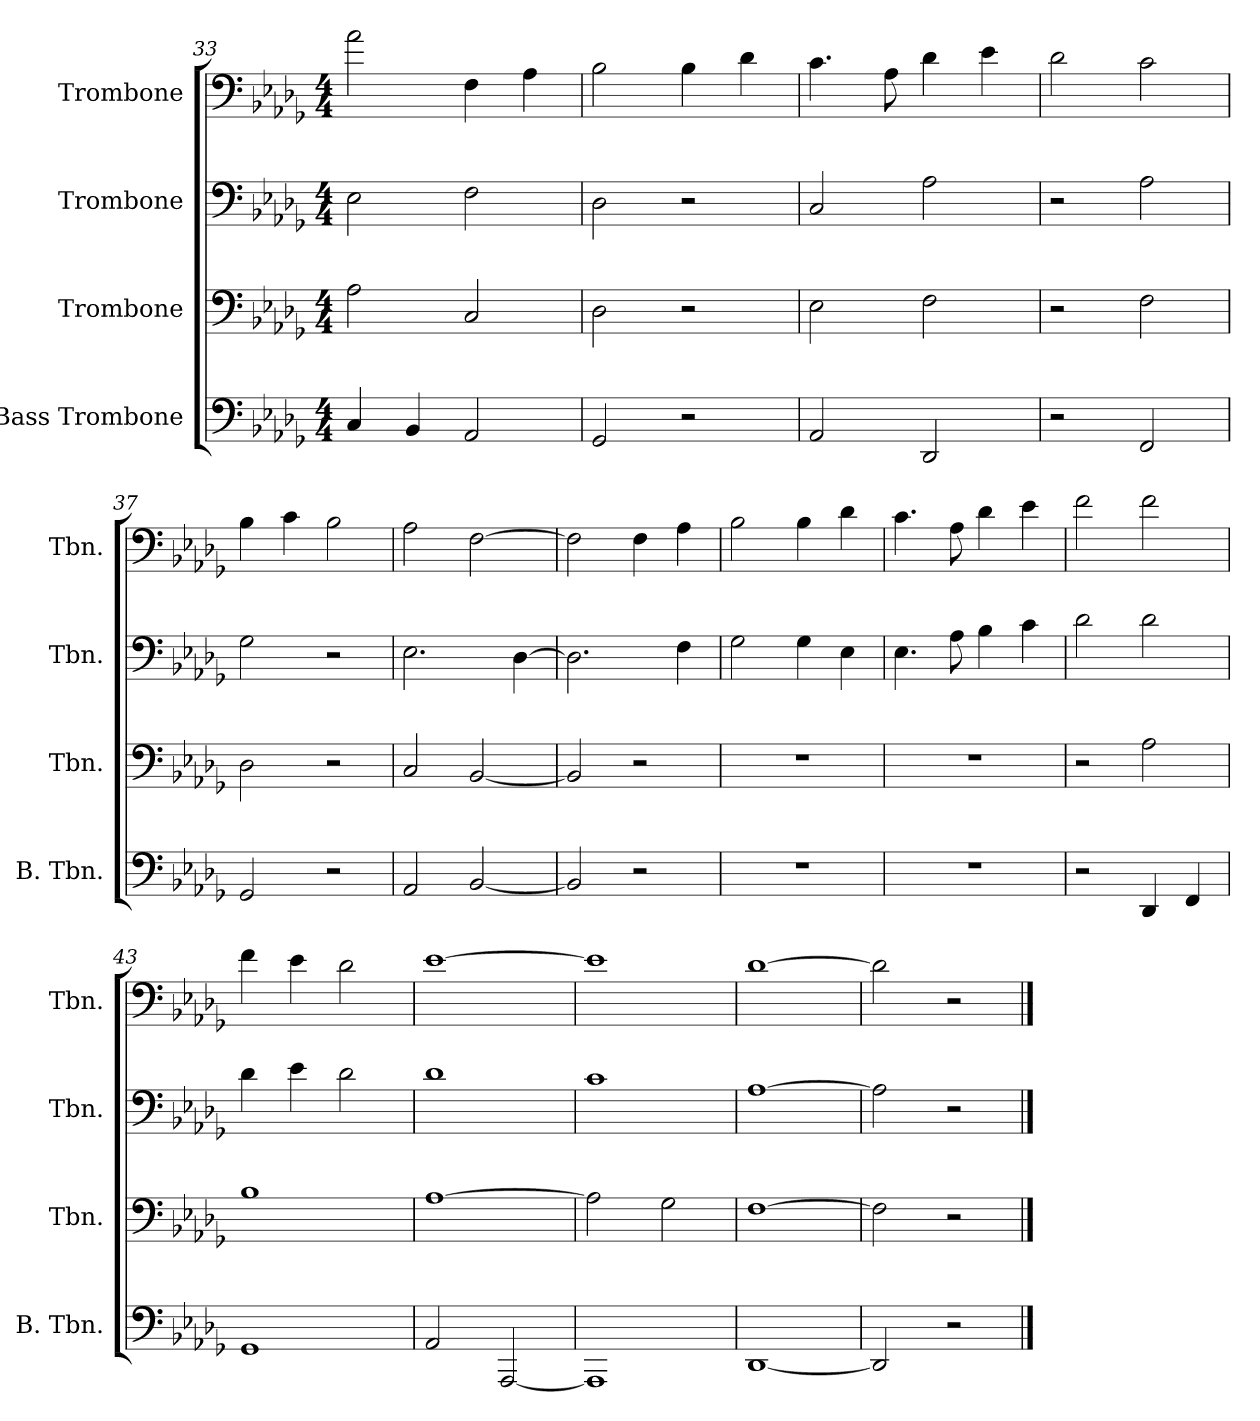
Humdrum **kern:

**kern	**kern	**kern	**kern
*part4	*part3	*part2	*part1
*staff4	*staff3	*staff2	*staff1
*I"Bass Trombone	*I"Trombone	*I"Trombone	*I"Trombone
*I'B. Tbn.	*I'Tbn.	*I'Tbn.	*I'Tbn.
*clefF4	*clefF4	*clefF4	*clefF4
*k[b-e-a-d-g-]	*k[b-e-a-d-g-]	*k[b-e-a-d-g-]	*k[b-e-a-d-g-]
*M4/4	*M4/4	*M4/4	*M4/4
=33	=33	=33	=33
4C/	2A-\	2E-\	2a-\
4BB-/	.	.	.
*	*	*	*MM130
2AA-/	2C/	2F\	4F\
.	.	.	4A-\
=34	=34	=34	=34
2GG-/	2D-\	2D-\	2B-\
2r	2r	2r	4B-\
.	.	.	4d-\
=35	=35	=35	=35
2AA-/	2E-\	2C/	4.c\
.	.	.	8A-\
2DD-/	2F\	2A-\	4d-\
.	.	.	4e-\
=36	=36	=36	=36
2r	2r	2r	2d-\
2FF/	2F\	2A-\	2c\
=37	=37	=37	=37
2GG-/	2D-\	2G-\	4B-\
.	.	.	4c\
2r	2r	2r	2B-\
=38	=38	=38	=38
2AA-/	2C/	2.E-\	2A-\
[2BB-/	[2BB-/	.	[2F\
.	.	[4D-\	.
=39	=39	=39	=39
2BB-/]	2BB-/]	2.D-\]	2F\]
2r	2r	.	4F\
.	.	4F\	4A-\
!!LO:LB:g=z
=40	=40	=40	=40
1r	1r	2G-\	2B-\
.	.	4G-\	4B-\
.	.	4E-\	4d-\
=41	=41	=41	=41
1r	1r	4.E-\	4.c\
.	.	8A-\	8A-\
.	.	4B-\	4d-\
.	.	4c\	4e-\
=42	=42	=42	=42
2r	2r	2d-\	2f\
4DD-/	2A-\	2d-\	2f\
4FF/	.	.	.
=43	=43	=43	=43
1GG-	1B-	4d-\	4f\
.	.	4e-\	4e-\
.	.	2d-\	2d-\
=44	=44	=44	=44
2AA-/	[1A-	1d-	[1e-
[2AAA-/	.	.	.
=45	=45	=45	=45
1AAA-]	2A-\]	1c	1e-]
.	2G-\	.	.
=46	=46	=46	=46
[1DD-	[1F	[1A-	[1d-
=47	=47	=47	=47
2DD-/]	2F\]	2A-\]	2d-\]
2r	2r	2r	2r
==	==	==	==
*-	*-	*-	*-
